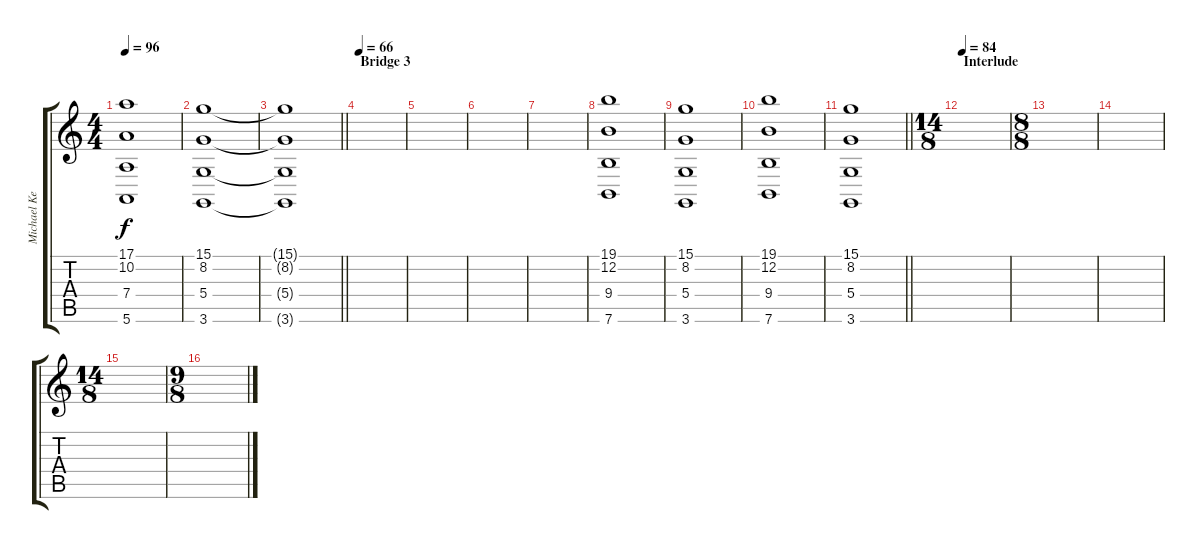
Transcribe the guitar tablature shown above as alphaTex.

\track ("Michael Kenny" "Michael Ke") {instrument choiraahs}
\staff {score tabs}
\tuning (E4 B3 G3 D3 A2 E2) {hide}
\ts (4 4)
\tempo 96
\clef g2
\ks c
(17.1{t} 10.2{t} 7.4{t} 5.6{t}).1{dy f} |
(15.1 8.2 5.4 3.6).1 |
\barLineRight lightlight
(15.1{t} 8.2{t} 5.4{t} 3.6{t}).1 |
\section ("" "Bridge 3")
\tempo 66
|
|
|
|
(19.1 12.2 9.4 7.6).1 |
(15.1 8.2 5.4 3.6).1 |
(19.1 12.2 9.4 7.6).1 |
\barLineRight lightlight
(15.1 8.2 5.4 3.6).1 |
\ts (14 8)
\section ("" "Interlude")
\tempo 84
|
\ts (8 8)
|
|
\ts (14 8)
|
\ts (9 8)
